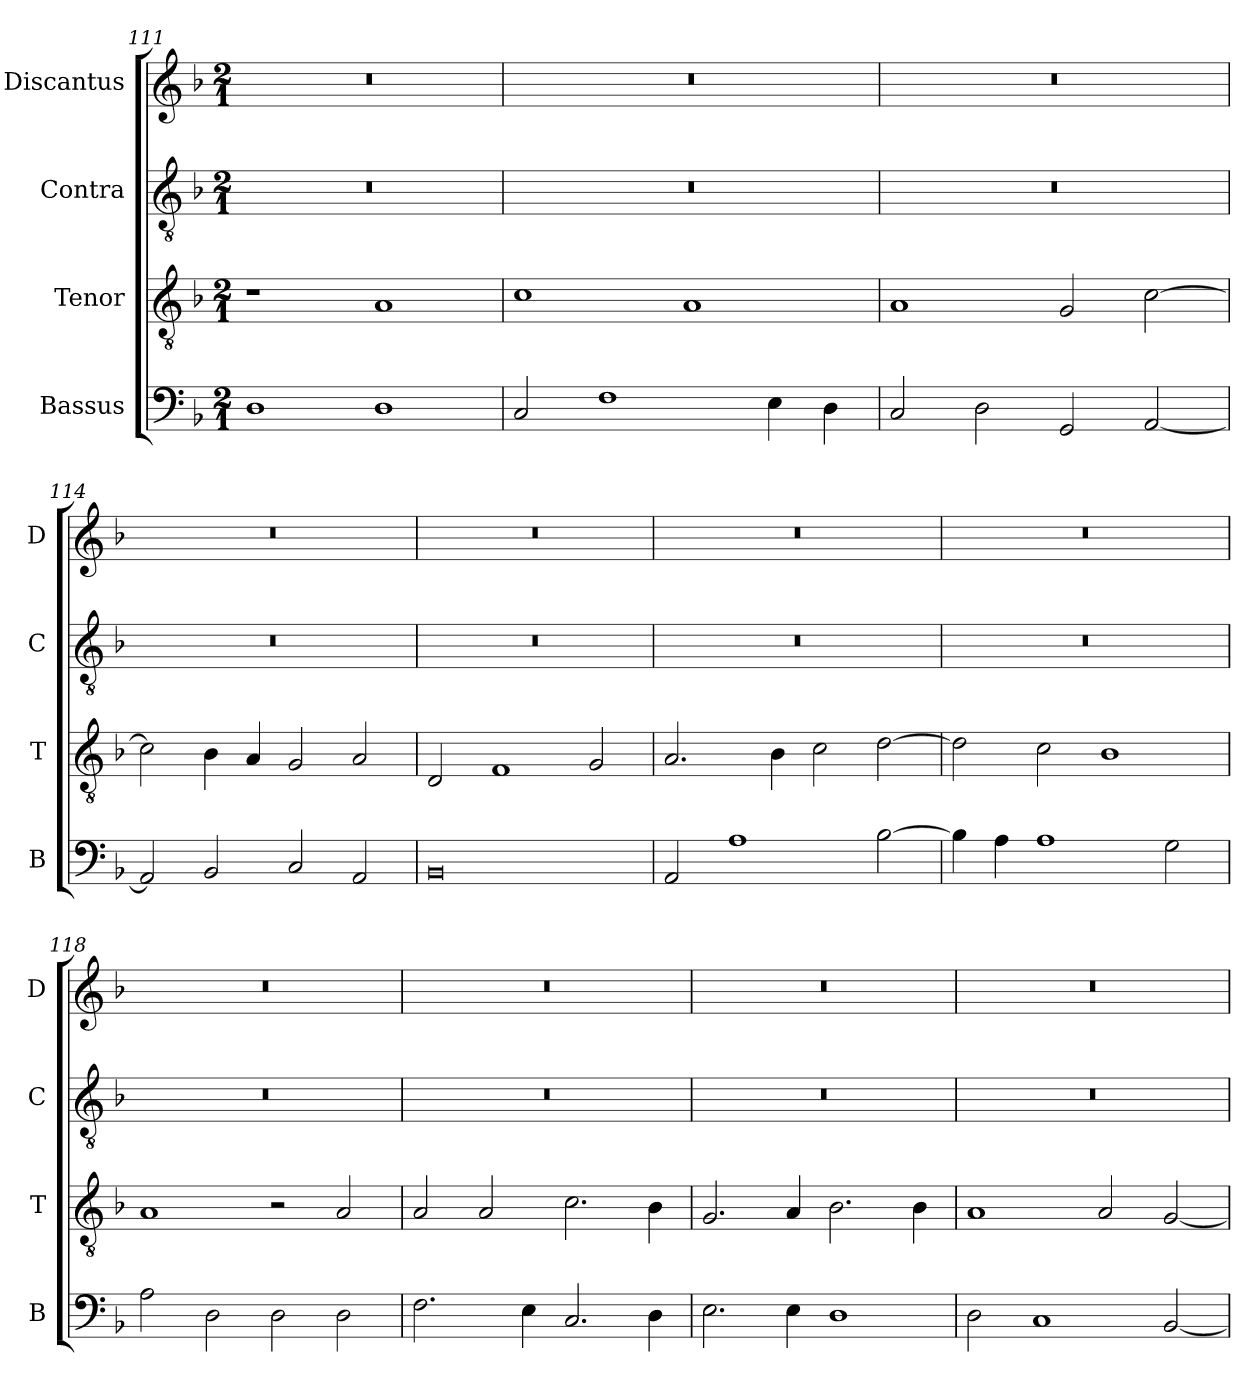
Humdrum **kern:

**kern	**kern	**kern	**kern
*part4	*part3	*part2	*part1
*staff4	*staff3	*staff2	*staff1
*I"Bassus	*I"Tenor	*I"Contra	*I"Discantus
*I'B	*I'T	*I'C	*I'D
*clefF4	*clefGv2	*clefGv2	*clefG2
*k[b-]	*k[b-]	*k[b-]	*k[b-]
*M2/1	*M2/1	*M2/1	*M2/1
=111	=111	=111	=111
1D	1r	0r	0r
1D	1A	.	.
=112	=112	=112	=112
2C/	1c	0r	0r
1F	.	.	.
.	1A	.	.
4E\	.	.	.
4D\	.	.	.
=113	=113	=113	=113
2C/	1A	0r	0r
2D\	.	.	.
2GG/	2G/	.	.
[2AA/	[2c\	.	.
=114	=114	=114	=114
2AA/]	2c\]	0r	0r
2BB-/	4B-\	.	.
.	4A/	.	.
2C/	2G/	.	.
2AA/	2A/	.	.
=115	=115	=115	=115
0BB-	2D/	0r	0r
.	1F	.	.
.	2G/	.	.
=116	=116	=116	=116
2AA/	2.A/	0r	0r
1A	.	.	.
.	4B-\	.	.
.	2c\	.	.
[2B-\	[2d\	.	.
=117	=117	=117	=117
4B-\]	2d\]	0r	0r
4A\	.	.	.
1A	2c\	.	.
.	1B-	.	.
2G\	.	.	.
=118	=118	=118	=118
2A\	1A	0r	0r
2D\	.	.	.
2D\	2r	.	.
2D\	2A/	.	.
=119	=119	=119	=119
2.F\	2A/	0r	0r
.	2A/	.	.
4E\	.	.	.
2.C/	2.c\	.	.
4D\	4B-\	.	.
=120	=120	=120	=120
2.E\	2.G/	0r	0r
4E\	4A/	.	.
1D	2.B-\	.	.
.	4B-\	.	.
=121	=121	=121	=121
2D\	1A	0r	0r
1C	.	.	.
.	2A/	.	.
[2BB-/	[2G/	.	.
=	=	=	=
*-	*-	*-	*-
